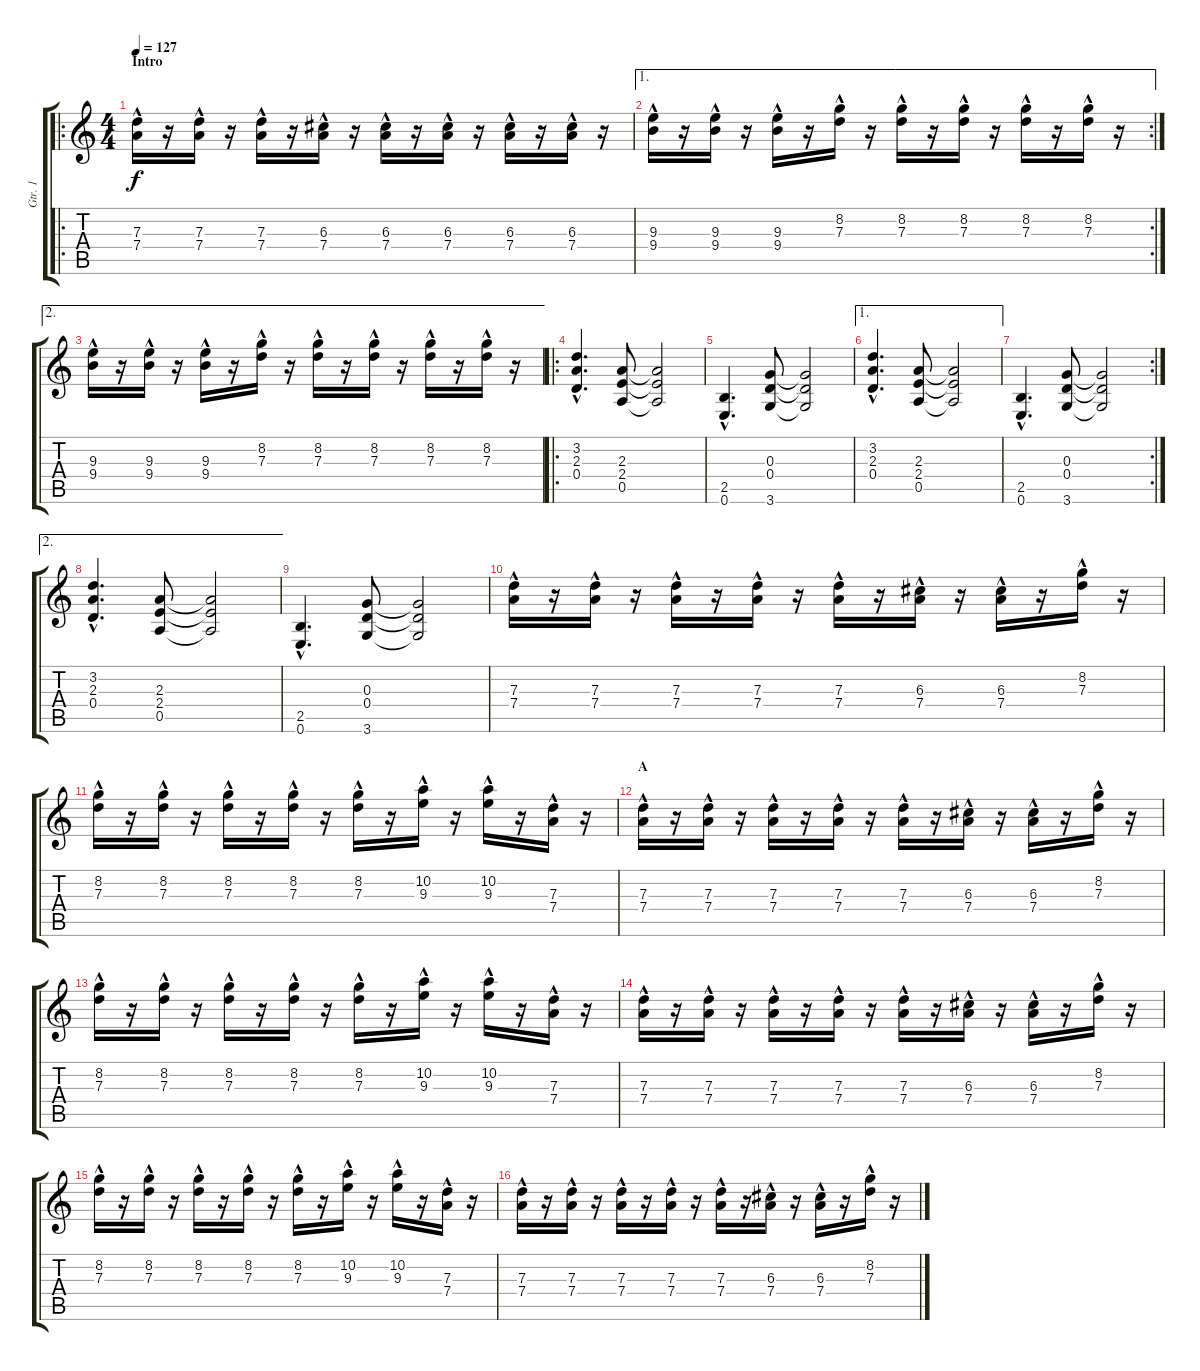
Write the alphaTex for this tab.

\track ("Gtr. 1" "Gtr. 1") {instrument overdrivenguitar}
\staff {score tabs}
\tuning (E4 B3 G3 D3 A2 E2) {hide}
\ro
\ts (4 4)
\section ("" "Intro")
\tempo 127
\clef g2
\ks c
(7.3{hac} 7.4{hac}).16{dy f instrument overdrivenguitar} r.16 (7.3{hac} 7.4{hac}).16 r.16 (7.3{hac} 7.4{hac}).16 r.16 (6.3{hac} 7.4{hac}).16 r.16 (6.3{hac} 7.4{hac}).16 r.16 (6.3{hac} 7.4{hac}).16 r.16 (6.3{hac} 7.4{hac}).16 r.16 (6.3{hac} 7.4{hac}).16 r.16 |
\ae 1
\rc 2
(9.3{hac} 9.4{hac}).16 r.16 (9.3{hac} 9.4{hac}).16 r.16 (9.3{hac} 9.4{hac}).16 r.16 (8.2{hac} 7.3{hac}).16 r.16 (8.2{hac} 7.3{hac}).16 r.16 (8.2{hac} 7.3{hac}).16 r.16 (8.2{hac} 7.3{hac}).16 r.16 (8.2{hac} 7.3{hac}).16 r.16 |
\ae 2
(9.3{hac} 9.4{hac}).16 r.16 (9.3{hac} 9.4{hac}).16 r.16 (9.3{hac} 9.4{hac}).16 r.16 (8.2{hac} 7.3{hac}).16 r.16 (8.2{hac} 7.3{hac}).16 r.16 (8.2{hac} 7.3{hac}).16 r.16 (8.2{hac} 7.3{hac}).16 r.16 (8.2{hac} 7.3{hac}).16 r.16 |
\ro
(3.2{hac} 2.3{hac} 0.4{hac}).4{d} (2.3 2.4 0.5).8 (2.3{t} 2.4{t} 0.5{t}).2 |
(2.5{hac} 0.6{hac}).4{d} (0.3 0.4 3.6).8 (0.3{t} 0.4{t} 3.6{t}).2 |
\ae 1
(3.2{hac} 2.3{hac} 0.4{hac}).4{d} (2.3 2.4 0.5).8 (2.3{t} 2.4{t} 0.5{t}).2 |
\rc 2
(2.5{hac} 0.6{hac}).4{d} (0.3 0.4 3.6).8 (0.3{t} 0.4{t} 3.6{t}).2 |
\ae 2
(3.2{hac} 2.3{hac} 0.4{hac}).4{d} (2.3 2.4 0.5).8 (2.3{t} 2.4{t} 0.5{t}).2 |
(2.5{hac} 0.6{hac}).4{d} (0.3 0.4 3.6).8 (0.3{t} 0.4{t} 3.6{t}).2 |
(7.3{hac} 7.4{hac}).16 r.16 (7.3{hac} 7.4{hac}).16 r.16 (7.3{hac} 7.4{hac}).16 r.16 (7.3{hac} 7.4{hac}).16 r.16 (7.3{hac} 7.4{hac}).16 r.16 (6.3{hac} 7.4{hac}).16 r.16 (6.3{hac} 7.4{hac}).16 r.16 (8.2{hac} 7.3{hac}).16 r.16 |
(8.2{hac} 7.3{hac}).16 r.16 (8.2{hac} 7.3{hac}).16 r.16 (8.2{hac} 7.3{hac}).16 r.16 (8.2{hac} 7.3{hac}).16 r.16 (8.2{hac} 7.3{hac}).16 r.16 (10.2{hac} 9.3{hac}).16 r.16 (10.2{hac} 9.3{hac}).16 r.16 (7.3{hac} 7.4{hac}).16 r.16 |
\section ("" "A")
(7.3{hac} 7.4{hac}).16 r.16 (7.3{hac} 7.4{hac}).16 r.16 (7.3{hac} 7.4{hac}).16 r.16 (7.3{hac} 7.4{hac}).16 r.16 (7.3{hac} 7.4{hac}).16 r.16 (6.3{hac} 7.4{hac}).16 r.16 (6.3{hac} 7.4{hac}).16 r.16 (8.2{hac} 7.3{hac}).16 r.16 |
(8.2{hac} 7.3{hac}).16 r.16 (8.2{hac} 7.3{hac}).16 r.16 (8.2{hac} 7.3{hac}).16 r.16 (8.2{hac} 7.3{hac}).16 r.16 (8.2{hac} 7.3{hac}).16 r.16 (10.2{hac} 9.3{hac}).16 r.16 (10.2{hac} 9.3{hac}).16 r.16 (7.3{hac} 7.4{hac}).16 r.16 |
(7.3{hac} 7.4{hac}).16 r.16 (7.3{hac} 7.4{hac}).16 r.16 (7.3{hac} 7.4{hac}).16 r.16 (7.3{hac} 7.4{hac}).16 r.16 (7.3{hac} 7.4{hac}).16 r.16 (6.3{hac} 7.4{hac}).16 r.16 (6.3{hac} 7.4{hac}).16 r.16 (8.2{hac} 7.3{hac}).16 r.16 |
(8.2{hac} 7.3{hac}).16 r.16 (8.2{hac} 7.3{hac}).16 r.16 (8.2{hac} 7.3{hac}).16 r.16 (8.2{hac} 7.3{hac}).16 r.16 (8.2{hac} 7.3{hac}).16 r.16 (10.2{hac} 9.3{hac}).16 r.16 (10.2{hac} 9.3{hac}).16 r.16 (7.3{hac} 7.4{hac}).16 r.16 |
(7.3{hac} 7.4{hac}).16 r.16 (7.3{hac} 7.4{hac}).16 r.16 (7.3{hac} 7.4{hac}).16 r.16 (7.3{hac} 7.4{hac}).16 r.16 (7.3{hac} 7.4{hac}).16 r.16 (6.3{hac} 7.4{hac}).16 r.16 (6.3{hac} 7.4{hac}).16 r.16 (8.2{hac} 7.3{hac}).16 r.16
